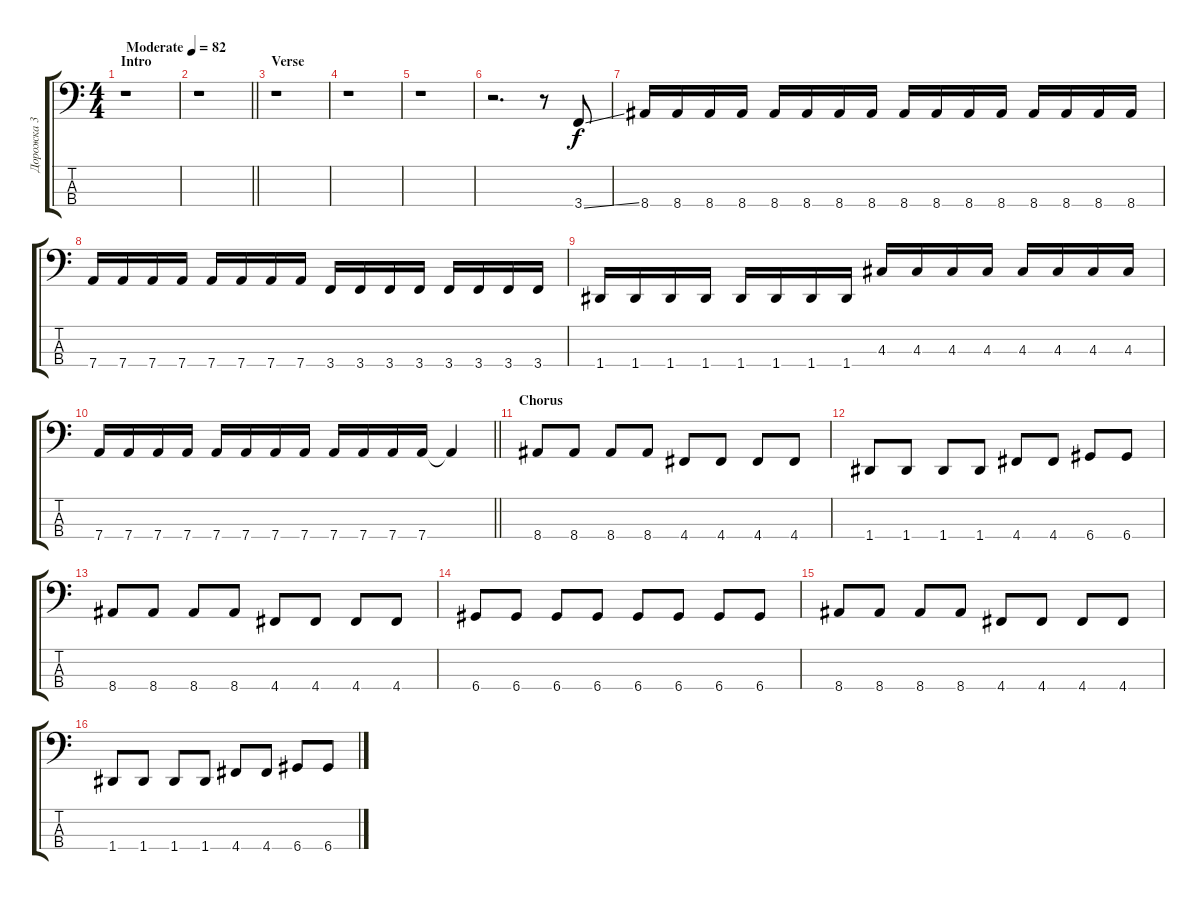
\track ("Дорожка 3" "Дорожка 3") {instrument electricbassfinger}
\staff {score tabs}
\tuning (G2 D2 A1 D1) {hide}
\ts (4 4)
\section ("" "Intro")
\tempo (82 "Moderate")
\tempo 78
\tempo (82 "Moderate")
\clef f4
\ks c
r.1{dy f instrument electricbassfinger} |
\barLineRight lightlight
r.1 |
\section ("" "Verse")
r.1 |
r.1 |
r.1 |
r.2{d} r.8 3.4{ss}.8{volume 16} |
8.4.16 8.4.16 8.4.16 8.4.16 8.4.16 8.4.16 8.4.16 8.4.16 8.4.16 8.4.16 8.4.16 8.4.16 8.4.16 8.4.16 8.4.16 8.4.16 |
7.4.16 7.4.16 7.4.16 7.4.16 7.4.16 7.4.16 7.4.16 7.4.16 3.4.16 3.4.16 3.4.16 3.4.16 3.4.16 3.4.16 3.4.16 3.4.16 |
1.4.16 1.4.16 1.4.16 1.4.16 1.4.16 1.4.16 1.4.16 1.4.16 4.3.16 4.3.16 4.3.16 4.3.16 4.3.16 4.3.16 4.3.16 4.3.16 |
\barLineRight lightlight
7.4.16 7.4.16 7.4.16 7.4.16 7.4.16 7.4.16 7.4.16 7.4.16 7.4.16 7.4.16 7.4.16 7.4.16 7.4{t}.4 |
\section ("" "Сhorus")
8.4.8 8.4.8 8.4.8 8.4.8 4.4.8 4.4.8 4.4.8 4.4.8 |
1.4.8 1.4.8 1.4.8 1.4.8 4.4.8 4.4.8 6.4.8 6.4.8 |
8.4.8 8.4.8 8.4.8 8.4.8 4.4.8 4.4.8 4.4.8 4.4.8 |
6.4.8 6.4.8 6.4.8 6.4.8 6.4.8 6.4.8 6.4.8 6.4.8 |
8.4.8 8.4.8 8.4.8 8.4.8 4.4.8 4.4.8 4.4.8 4.4.8 |
1.4.8 1.4.8 1.4.8 1.4.8 4.4.8 4.4.8 6.4.8 6.4.8
